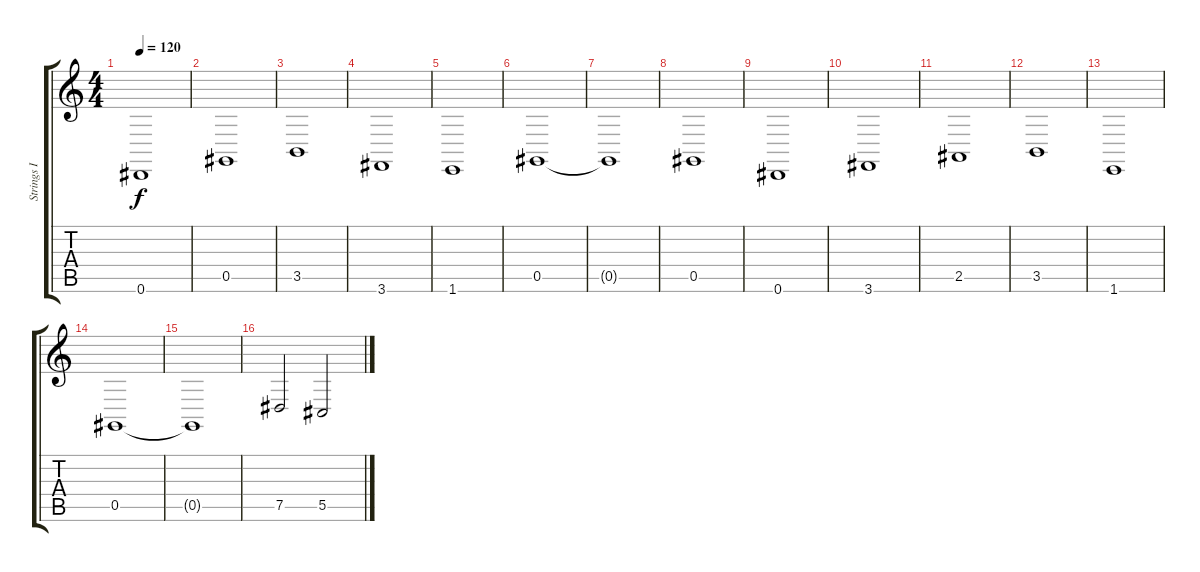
\track ("Strings I" "Strings I") {instrument stringensemble1}
\staff {score tabs}
\tuning (Eb4 Bb3 Gb3 Db3 Ab2 Eb2) {hide}
\ts (4 4)
\tempo 120
\clef g2
\ks c
0.6.1{dy f} |
0.5.1 |
3.5.1 |
3.6.1 |
1.6.1 |
0.5.1 |
0.5{t}.1 |
0.5.1 |
0.6.1 |
3.6.1 |
2.5.1 |
3.5.1 |
1.6.1 |
0.5.1 |
0.5{t}.1 |
7.5.2 5.5.2
